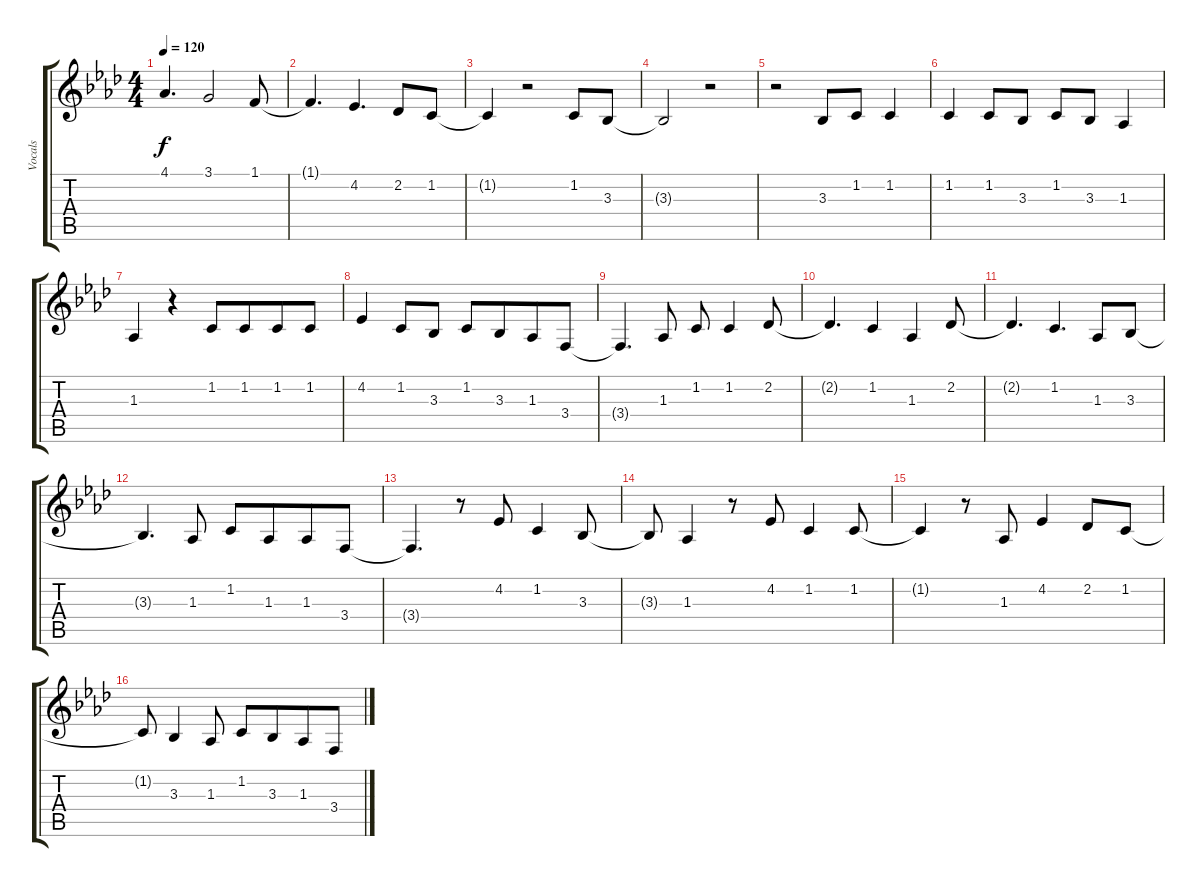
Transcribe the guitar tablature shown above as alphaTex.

\track ("Vocals" "Vocals") {instrument altosax}
\staff {score tabs}
\tuning (E4 B3 G3 D3 A2 E2) {hide}
\ts (4 4)
\tempo 120
\clef g2
\ks ab
4.1{t}.4{d dy f} 3.1.2 1.1.8 |
1.1{t}.4{d} 4.2.4{d} 2.2.8 1.2.8 |
1.2{t}.4 r.2 1.2.8 3.3.8 |
3.3{t}.2 r.2 |
r.2 3.3.8 1.2.8 1.2.4 |
1.2.4 1.2.8 3.3.8 1.2.8 3.3.8 1.3.4 |
1.3.4 r.4 1.2.8 1.2.8{beam merge} 1.2.8 1.2.8 |
4.2.4 1.2.8 3.3.8 1.2.8 3.3.8{beam merge} 1.3.8 3.4.8 |
3.4{t}.4{d} 1.3.8 1.2.8 1.2.4 2.2.8 |
2.2{t}.4{d} 1.2.4 1.3.4 2.2.8 |
2.2{t}.4{d} 1.2.4{d} 1.3.8 3.3.8 |
3.3{t}.4{d} 1.3.8 1.2.8{beam Up} 1.3.8{beam Up beam merge} 1.3.8{beam Up} 3.4.8{beam Up} |
3.4{t}.4{d} r.8 4.2.8 1.2.4 3.3.8 |
3.3{t}.8 1.3.4 r.8 4.2.8 1.2.4 1.2.8 |
1.2{t}.4 r.8 1.3.8 4.2.4 2.2.8 1.2.8 |
1.2{t}.8 3.3.4 1.3.8 1.2.8 3.3.8{beam merge} 1.3.8 3.4.8
